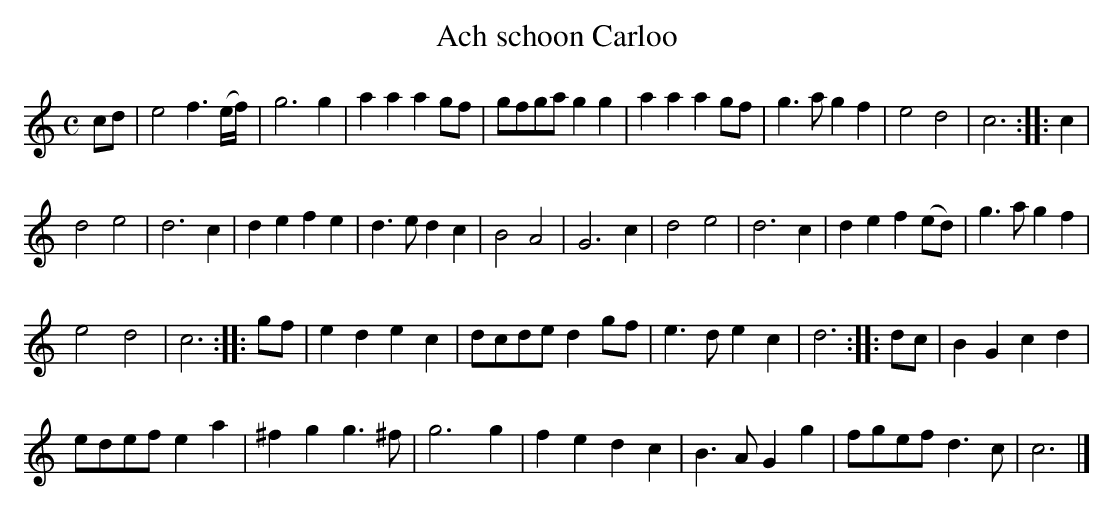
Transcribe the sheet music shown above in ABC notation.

X:1
T:Ach schoon Carloo
M:C
K:Cmaj
cd|e4f3(e/f/)|g6g2|a2a2a2gf|gfgag2g2|a2a2a2gf|g3ag2f2|e4d4|c6:||:c2|
d4e4|d6c2|d2e2f2e2|d3ed2c2|B4A4|G6c2|d4e4|d6c2|d2e2f2(ed)|g3ag2f2|
e4d4|c6:||:gf|e2d2e2c2|dcded2gf|e3de2c2|d6:||:dc|B2G2c2d2|
edefe2a2|^f2g2g3^f|g6g2|f2e2d2c2|B3AG2g2|fgefd3c|c6|]
